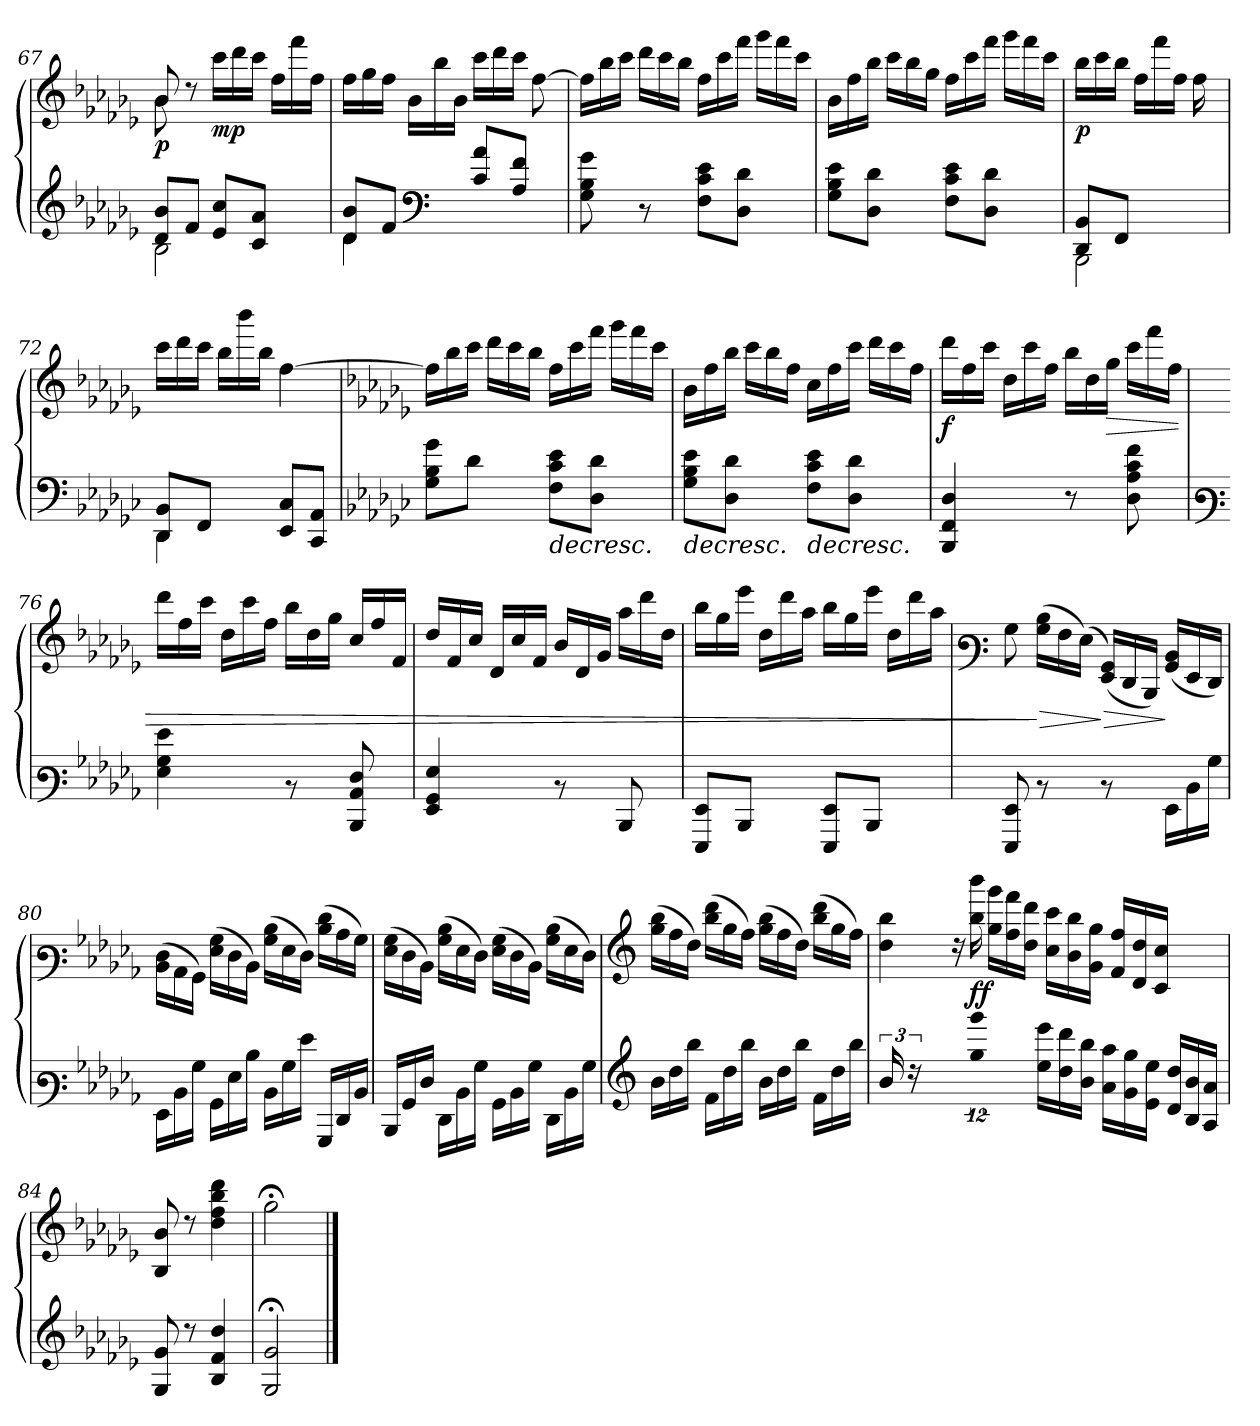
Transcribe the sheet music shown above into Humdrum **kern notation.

**kern	**kern	**dynam
*part1	*part1	*part1
*staff2	*staff1	*staff1/2
!!LO:LB:g=z
*clefG3	*clefG3	*
*k[b-e-a-d-g-c-]	*k[b-e-a-d-g-c-]	*
=67	=67	=67
*^	*^	*
!	!	!	!	!LO:DY:b
8B-/ 8g-/L	2G-\	8g-/	8g-\	p
8d-/J	.	2ryy	8rb	.
!	!	!	!	!LO:DY:b
8c-/ 8a-/L	.	.	16aa-\LL	mp
.	.	.	16bb-\	.
8A-/ 8f/J	.	.	16aa-\JJ	.
.	.	.	16dd-\LL	.
8ryy	8ryy	.	16ddd-\	.
.	.	.	16dd-\JJ	.
*	*	*v	*v	*
=68	=68	=68	=68
8B-/ 8g-/L	4B-\	16dd-\LL	.
.	.	16ee-\	.
8d-/J	.	16dd-\JJ	.
.	.	16g-\LL	.
*clefF4	*	*	*
8ryy	16ryy	16gg-\	.
.	4.ryy	16g-\JJ	.
8c-/ 8a-/L	.	16aa-\LL	.
.	.	16bb-\	.
8A-/ 8f/J	.	16aa-\JJ	.
.	.	[>8dd-\	.
16ryy	.	.	.
*v	*v	*	*
=69	=69	=69
8G-\ 8B-\ 8g-\	16dd-\LL]	.
.	16gg-\	.
16ryy	16aa-\JJ	.
8r	16bb-\LL	.
.	16aa-\	.
16ryy	16gg-\JJ	.
8F\ 8c-\ 8e-\L	16dd-\LL	.
.	16aa-\	.
8D-\ 8d-\J	16ddd-\JJ	.
.	16eee-\LL	.
8ryy	16ddd-\	.
.	16aa-\JJ	.
!!LO:LB:g=z
=70	=70	=70
8G-\ 8B-\ 8e-\L	16g-\LL	.
.	16dd-\	.
8D-\ 8d-\J	16gg-\JJ	.
.	16aa-\LL	.
8ryy	16gg-\	.
.	16ee-\JJ	.
8F\ 8c-\ 8e-\L	16dd-\LL	.
.	16aa-\	.
8D-\ 8d-\J	16ddd-\JJ	.
.	16eee-\LL	.
8ryy	16ddd-\	.
.	16aa-\JJ	.
=71	=71	=71
*^	*	*
!	!	!	!LO:DY:b
8DD-/ 8BB-/L	2BBB-\	16gg-\LL	p
.	.	16aa-\	.
8FF/J	.	16gg-\JJ	.
.	.	16dd-\LL	.
4ryy	.	16ddd-\	.
.	.	16dd-\JJ	.
.	.	16dd-\LL	.
.	.	16ryy	.
=72	=72	=72	=72
8DD-/ 8BB-/L	4DD-\	16aa-\LL	.
.	.	16bb-\	.
8FF/J	.	16aa-\JJ	.
.	.	16gg-\LL	.
8ryy	4.ryy	16ggg-\	.
.	.	16gg-\JJ	.
8EE-/ 8C-/L	.	[>4dd-\	.
8CC-/ 8AA-/J	.	.	.
*v	*v	*	*
!!LO:PB:g=z
=73	=73	=73
*k[b-e-a-d-g-c-]	*k[b-e-a-d-g-c-]	*
8G-\ 8B-\ 8g-\L	16dd-\LL]	.
.	16gg-\	.
8d-\J	16aa-\JJ	.
.	16bb-\LL	.
8ryy	16aa-\	.
.	16gg-\JJ	.
!	!	!LO:HP:b=2
8F\ 8c-\ 8e-\L	16dd-\LL	>
.	16aa-\	.
8D-\ 8d-\J	16ddd-\JJ	.
.	16eee-\LL	.
8ryy	16ddd-\	.
.	16aa-\JJ	.
=74	=74	=74
!	!	!LO:HP:b=2
8G-\ 8B-\ 8e-\L	16g-\LL	>
.	16dd-\	.
8D-\ 8d-\J	16gg-\JJ	.
.	16aa-\LL	.
8ryy	16gg-\	.
.	16dd-\JJ	.
!	!	!LO:HP:b=2
8F\ 8c-\ 8e-\L	16a-\LL	>
.	16dd-\	.
8D-\ 8d-\J	16aa-\JJ	.
.	16bb-\LL	.
8ryy	16aa-\	.
.	16dd-\JJ	.
=75	=75	=75
!	!	!LO:DY:b
4BBB-/ 4FF/ 4D-/	16bb-\LL	f
.	16dd-\	.
.	16aa-\JJ	.
.	16b-\LL	.
8ryy	16aa-\	.
.	16dd-\JJ	.
8r	16gg-\LL	.
.	16b-\	.
!	!	!LO:HP:n=1:b
16ryy	16ee-\JJ	] >
8D-\ 8A-\ 8c-\ 8f\	16aa-\LL	.
.	16ddd-\	.
16ryy	16dd-\JJ	.
!!LO:LB:g=z
=76	=76	=76
*clefF3	*	*
4G-\ 4B-\ 4g-\	16bb-\LL	.
.	16dd-\	.
.	16aa-\JJ	.
.	16b-\LL	.
8ryy	16aa-\	.
.	16dd-\JJ	.
8rD	16gg-\LL	.
.	16b-\	.
16ryy	16ee-\JJ	.
8DD-/ 8C-/ 8F/	16a-/LL	.
.	16dd-/	.
16ryy	16d-/JJ	.
=77	=77	=77
4GG-/ 4BB-/ 4G-/	16b-/LL	.
.	16d-/	.
.	16a-/JJ	.
.	16B-/LL	.
8ryy	16a-/	.
.	16d-/JJ	.
8rD	16g-/LL	.
.	16B-/	.
16ryy	16e-/JJ	.
8DD-/	16ff\LL	.
.	16bb-\	.
16ryy	16b-\JJ	.
=78	=78	=78
8GGG-/ 8GG-/L	16gg-\LL	.
.	16ee-\	.
8DD-/J	16ccc-\JJ	.
.	16b-\LL	.
8ryy	16bb-\	.
.	16ff\JJ	.
8GGG-/ 8GG-/L	16gg-\LL	.
.	16ee-\	.
8DD-/J	16ccc-\JJ	.
.	16b-\LL	.
8ryy	16bb-\	.
.	16ff\JJ	.
!!LO:LB:g=z
=79	=79	=79
*	*clefF3	*
8GGG-/ 8GG-/	8B-\	.
!	!	!LO:HP:n=1:b
8rD	(>16B-\ 16d-\LL	] >
.	16A-\	.
16ryy	(<16G-\JJ)	.
!	!	!LO:HP:n=1:b
8rD	(<16GG-/ 16BB-/LL)	] >
.	16FF/	.
16ryy	16DD-/JJ)	.
16GG-\LL	(<16BB-/ 16D-/LL	]
16D-\	16GG-/	.
16B-\JJ	16FF/JJ)	.
=80	=80	=80
16GG-\LL	(>16D-\ 16F\LL	.
16D-\	16C-\	.
16B-\JJ	16BB-\JJ)	.
16BB-\LL	(>16G-\ 16B-\LL	.
16G-\	16F\	.
16d-\JJ	16D-\JJ)	.
16D-\LL	(>16B-\ 16d-\LL	]
16B-\	16G-\	.
16g-\JJ	16F\JJ)	.
16BBB-/LL	(>16d-\ 16f\LL	]
16FF/	16c-\	.
16D-/JJ	16B-\JJ)	.
=81	=81	=81
16DD-/LL	(>16G-\ 16B-\LL	.
16BB-/	16F\	.
16F/JJ	16D-\JJ)	.
16FF\LL	(>16B-\ 16d-\LL	.
16D-\	16G-\	.
16B-\JJ	16F\JJ)	.
16BB-\LL	(>16G-\ 16B-\LL	.
16D-\	16F\	.
16B-\JJ	16D-\JJ)	.
16FF\LL	(>16B-\ 16d-\LL	.
16D-\	16G-\	.
16B-\JJ	16F\JJ)	.
!!LO:LB:g=z
=82	=82	=82
*clefG3	*clefG3	*
16g-\LL	(>16ee-\ 16gg-\LL	.
16b-\	16dd-\	.
16gg-\JJ	16b-\JJ)	.
16d-\LL	(>16gg-\ 16bb-\LL	.
16b-\	16ee-\	.
16gg-\JJ	16dd-\JJ)	.
16g-\LL	(>16ee-\ 16gg-\LL	.
16b-\	16dd-\	.
16gg-\JJ	16b-\JJ)	.
16d-\LL	(>16gg-\ 16bb-\LL	.
16b-\	16ee-\	.
16gg-\JJ	16dd-\JJ)	.
=83	=83	=83
24g-/	4b-\ 4gg-\	.
24ra	.	.
48%11ryy	.	.
.	16ra	.
!	!	!LO:DY:b
!	!	!LO:DY:n=1:b
24ee-\ 24eee-\	16gg-\ 16ggg-\	f f
16cc-\ 16ccc-\LL	.	.
.	16ee-\ 16eee-\LL	.
16b-\ 16bb-\	.	.
.	16dd-\ 16ddd-\	.
16g-\ 16gg-\JJ	.	.
.	16b-\ 16bb-\JJ	.
16f\ 16ff\LL	.	.
.	16a-\ 16aa-\LL	.
16e-\ 16ee-\	.	.
.	16g-\ 16gg-\	.
16c-\ 16cc-\JJ	.	.
.	16e-\ 16ee-\JJ	.
16B-/ 16b-/LL	.	.
.	16d-/ 16dd-/LL	.
16G-/ 16g-/	.	.
.	16B-/ 16b-/	.
16F/ 16f/JJ	.	.
.	16A-/ 16a-/JJ	.
48ryy	.	.
=84	=84	=84
8E-/ 8e-/	8G-/ 8g-/	.
8rb	8rb	.
4G-/ 4d-/ 4b-/	4b-\ 4dd-\ 4gg-\ 4bb-\	.
=85	=85	=85
2E-/;< 2e-/;<	2ee-;<\	.
==	==	==
*-	*-	*-
